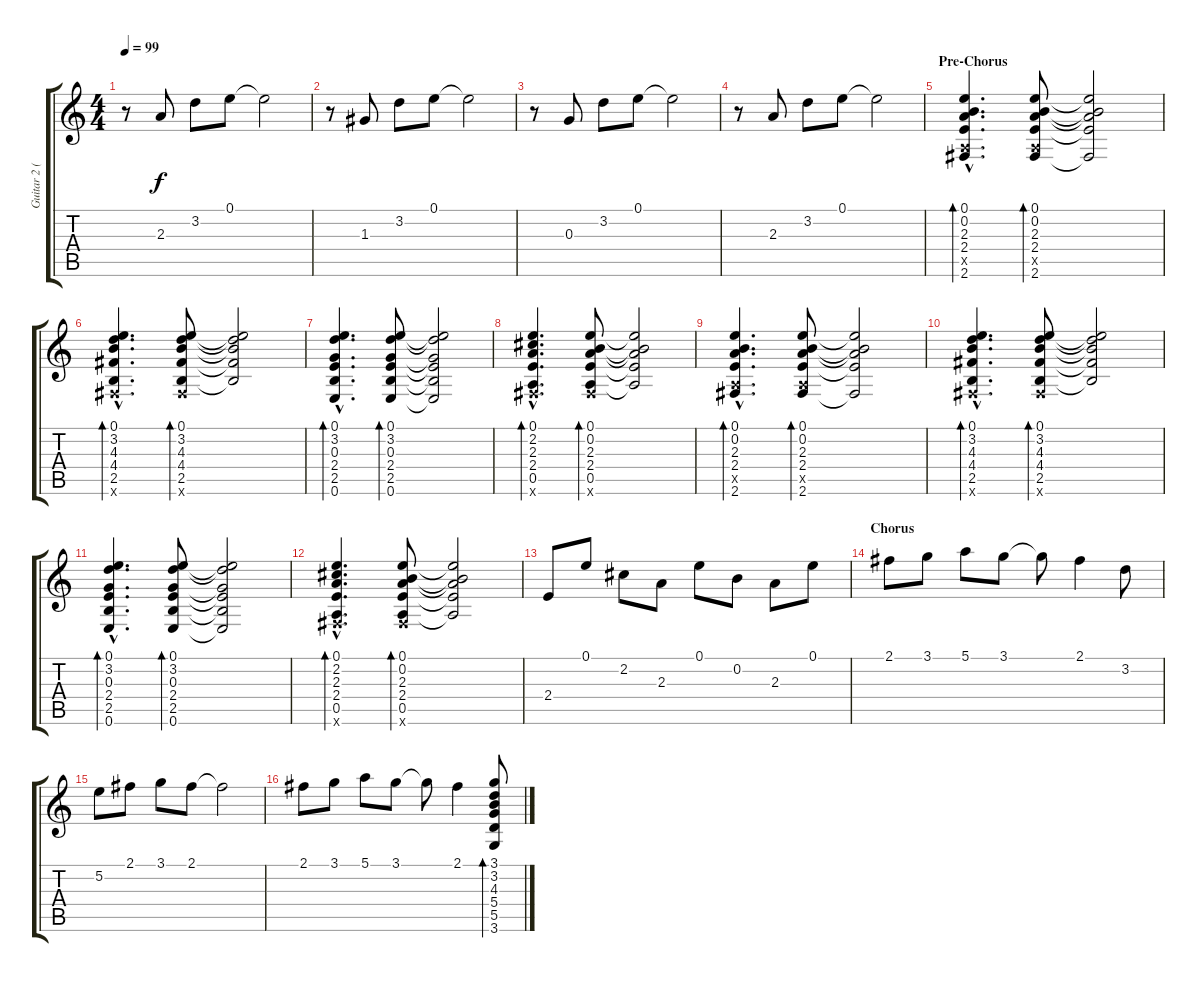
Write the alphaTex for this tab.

\track ("Guitar 2 (Arpegio)" "Guitar 2 (") {instrument electricguitarclean}
\staff {score tabs}
\tuning (E4 B3 G3 D3 A2 E2) {hide}
\ts (4 4)
\tempo 99
\clef g2
\ks c
r.8{dy f} 2.3.8 3.2.8 0.1.8 0.1{t}.2 |
r.8 1.3.8 3.2.8 0.1.8 0.1{t}.2 |
r.8 0.3.8 3.2.8 0.1.8 0.1{t}.2 |
r.8 2.3.8 3.2.8 0.1.8 0.1{t}.2 |
\section ("" "Pre-Chorus")
(0.1{hac} 0.2{hac} 2.3{hac} 2.4{hac} 0.5{hac x} 2.6{hac}).4{d bd 30} (0.1 0.2 2.3 2.4 0.5{x} 2.6).8{bd 30} (0.1{t} 0.2{t} 2.3{t} 2.4{t} 2.6{t}).2 |
(0.1{hac} 3.2{hac} 4.3{hac} 4.4{hac} 2.5{hac} 2.6{hac x}).4{d bd 30} (0.1 3.2 4.3 4.4 2.5 2.6{x}).8{bd 30} (0.1{t} 3.2{t} 4.3{t} 4.4{t} 2.5{t}).2 |
(0.1{hac} 3.2{hac} 0.3{hac} 2.4{hac} 2.5{hac} 0.6{hac}).4{d bd 30} (0.1 3.2 0.3 2.4 2.5 0.6).8{bd 30} (0.1{t} 3.2{t} 0.3{t} 2.4{t} 2.5{t} 0.6{t}).2 |
(0.1{hac} 2.2{hac} 2.3{hac} 2.4{hac} 0.5{hac} 2.6{hac x}).4{d bd 30} (0.1 0.2 2.3 2.4 0.5 2.6{x}).8{bd 30} (0.1{t} 0.2{t} 2.3{t} 2.4{t} 0.5{t}).2 |
(0.1{hac} 0.2{hac} 2.3{hac} 2.4{hac} 0.5{hac x} 2.6{hac}).4{d bd 30} (0.1 0.2 2.3 2.4 0.5{x} 2.6).8{bd 30} (0.1{t} 0.2{t} 2.3{t} 2.4{t} 2.6{t}).2 |
(0.1{hac} 3.2{hac} 4.3{hac} 4.4{hac} 2.5{hac} 2.6{hac x}).4{d bd 30} (0.1 3.2 4.3 4.4 2.5 2.6{x}).8{bd 30} (0.1{t} 3.2{t} 4.3{t} 4.4{t} 2.5{t}).2 |
(0.1{hac} 3.2{hac} 0.3{hac} 2.4{hac} 2.5{hac} 0.6{hac}).4{d bd 30} (0.1 3.2 0.3 2.4 2.5 0.6).8{bd 30} (0.1{t} 3.2{t} 0.3{t} 2.4{t} 2.5{t} 0.6{t}).2 |
(0.1{hac} 2.2{hac} 2.3{hac} 2.4{hac} 0.5{hac} 2.6{hac x}).4{d bd 30} (0.1 0.2 2.3 2.4 0.5 2.6{x}).8{bd 30} (0.1{t} 0.2{t} 2.3{t} 2.4{t} 0.5{t}).2 |
2.4.8 0.1.8 2.2.8 2.3.8 0.1.8 0.2.8 2.3.8 0.1.8 |
\section ("" "Chorus")
2.1.8 3.1.8 5.1.8 3.1.8 3.1{t}.8 2.1.4 3.2.8 |
5.2.8 2.1.8 3.1.8 2.1.8 2.1{t}.2 |
2.1.8 3.1.8 5.1.8 3.1.8 3.1{t}.8 2.1.4 (3.1 3.2 4.3 5.4 5.5 3.6).8{bd 30}
